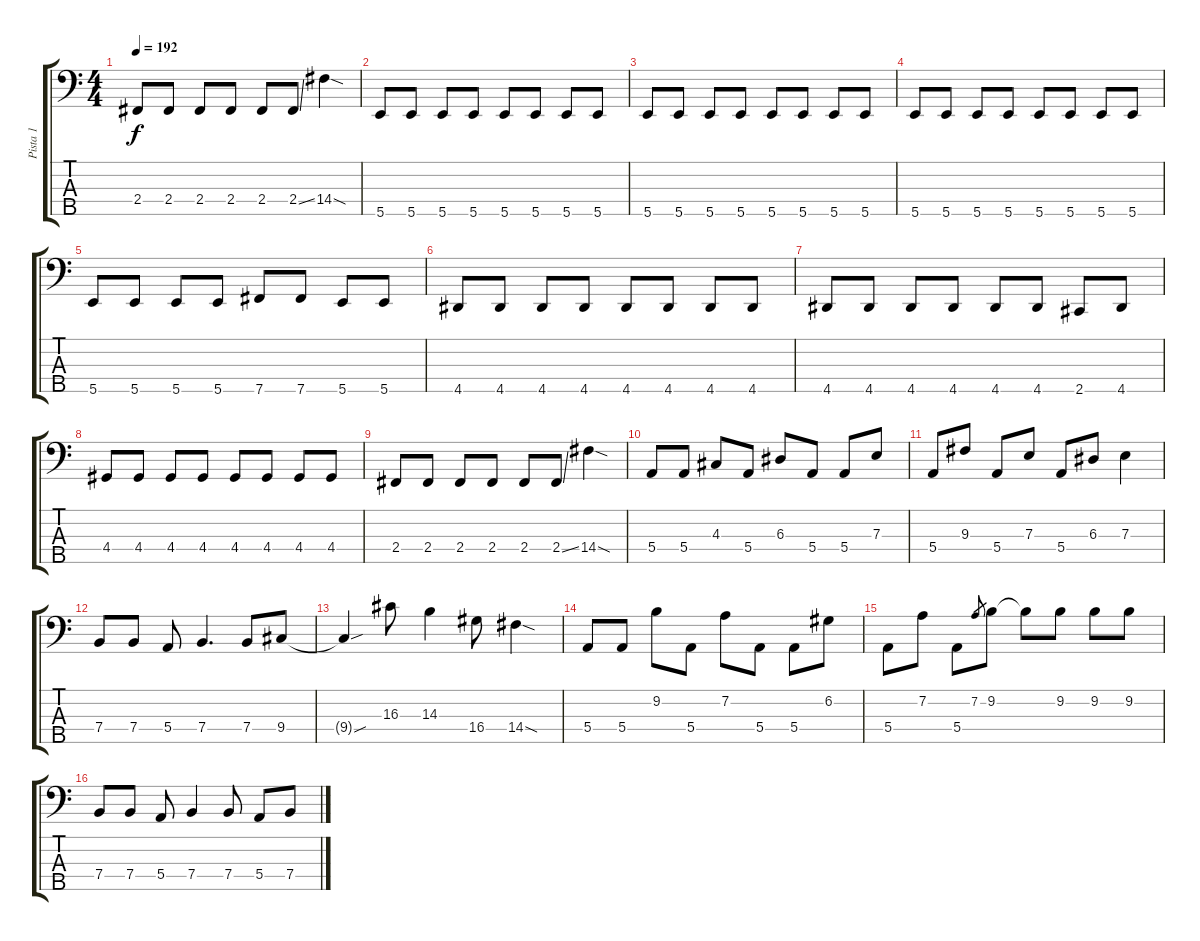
\track ("Pista 1" "Pista 1") {instrument electricbassfinger}
\staff {score tabs}
\tuning (G2 D2 A1 E1 B0) {hide}
\ts (4 4)
\tempo 192
\clef f4
\ks c
2.4.8{dy f} 2.4.8 2.4.8 2.4.8 2.4.8 2.4{ss}.8 14.4{sod}.4 |
5.5.8 5.5.8 5.5.8 5.5.8 5.5.8 5.5.8 5.5.8 5.5.8 |
5.5.8 5.5.8 5.5.8 5.5.8 5.5.8 5.5.8 5.5.8 5.5.8 |
5.5.8 5.5.8 5.5.8 5.5.8 5.5.8 5.5.8 5.5.8 5.5.8 |
5.5.8 5.5.8 5.5.8 5.5.8 7.5.8 7.5.8 5.5.8 5.5.8 |
4.5.8 4.5.8 4.5.8 4.5.8 4.5.8 4.5.8 4.5.8 4.5.8 |
4.5.8 4.5.8 4.5.8 4.5.8 4.5.8 4.5.8 2.5.8 4.5.8 |
4.4.8 4.4.8 4.4.8 4.4.8 4.4.8 4.4.8 4.4.8 4.4.8 |
2.4.8 2.4.8 2.4.8 2.4.8 2.4.8 2.4{ss}.8 14.4{sod}.4 |
5.4.8 5.4.8 4.3.8 5.4.8 6.3.8 5.4.8 5.4.8 7.3.8 |
5.4.8 9.3.8 5.4.8 7.3.8 5.4.8 6.3.8 7.3.4 |
7.4.8 7.4.8 5.4.8 7.4.4{d} 7.4.8 9.4.8 |
9.4{sou t}.4 16.3.8 14.3.4 16.4.8 14.4{sod}.4 |
5.4.8 5.4.8 9.2.8 5.4.8 7.2.8 5.4.8 5.4.8 6.2.8 |
5.4.8 7.2.8 5.4.8 7.2.8{gr} 9.2.8 9.2{t}.8 9.2.8 9.2.8 9.2.8 |
7.4.8 7.4.8 5.4.8 7.4.4 7.4.8 5.4.8 7.4.8
